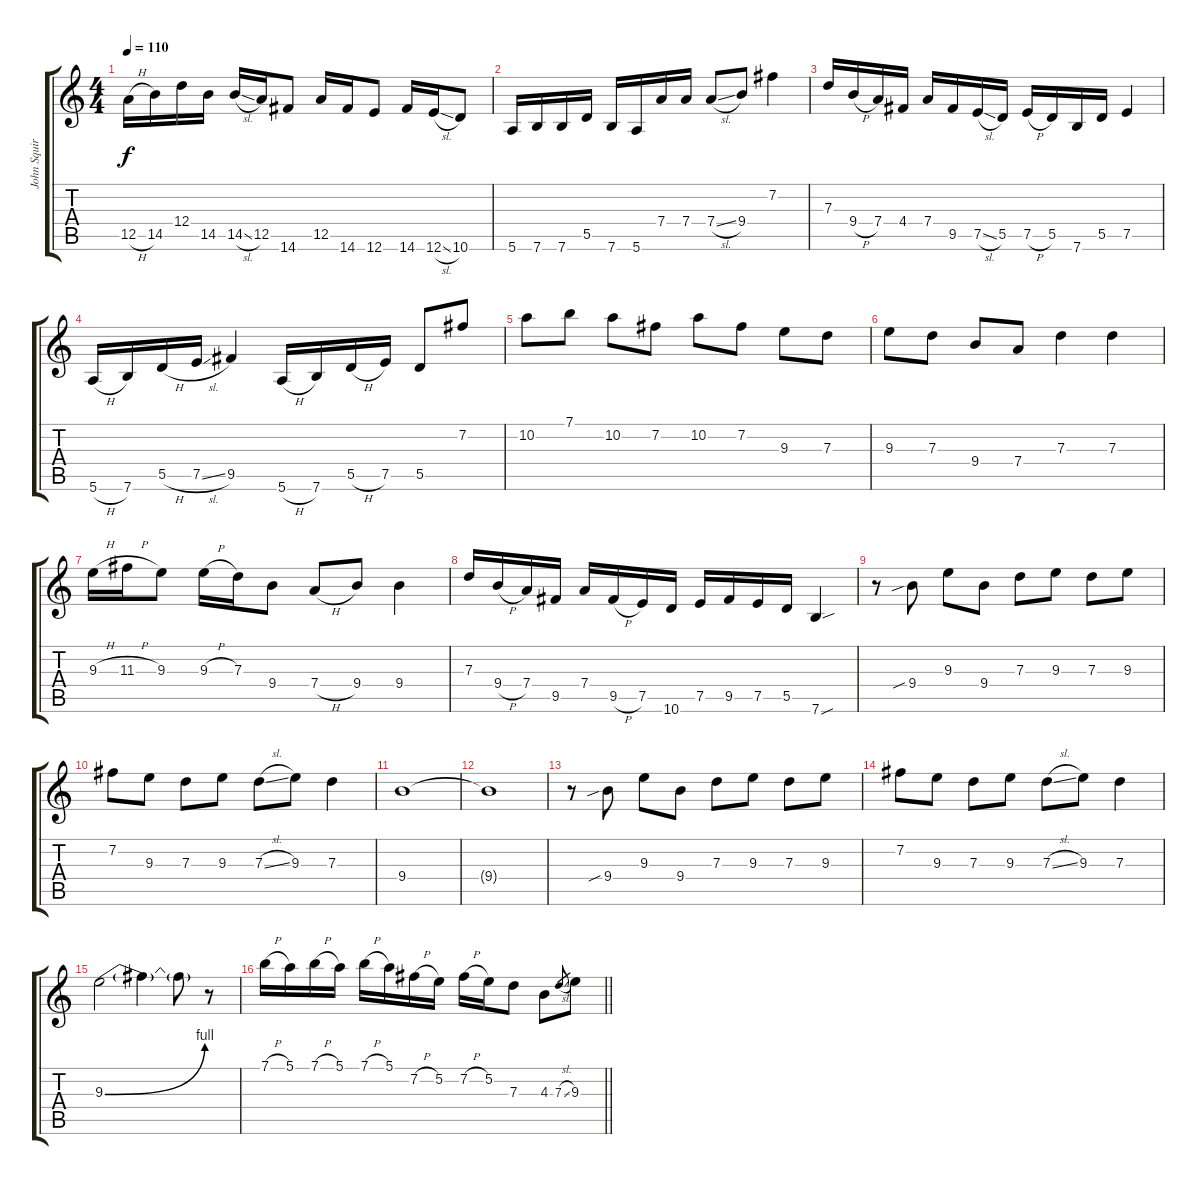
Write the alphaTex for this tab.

\track ("John Squire Lead" "John Squir") {instrument electricguitarjazz}
\staff {score tabs}
\tuning (E4 B3 G3 D3 A2 E2) {hide}
\ts (4 4)
\tempo 110
\clef g2
\ks c
12.5{h}.16{dy f} 14.5.16 12.4.16 14.5.16 14.5{sl}.16 12.5.16 14.6.8 12.5.16 14.6.16 12.6.8 14.6.16 12.6{sl}.16 10.6.8 |
5.6.16 7.6.16 7.6.16 5.5.16 7.6.16 5.6.16 7.4.16 7.4.16 7.4{sl}.8 9.4.8 7.2.4 |
7.3.16 9.4{h}.16 7.4.16 4.4.16 7.4.16 9.5.16 7.5{sl}.16 5.5.16 7.5{h}.16 5.5.16 7.6.16 5.5.16 7.5.4 |
5.6{h}.16 7.6.16 5.5{h}.16 7.5{sl}.16 9.5.4 5.6{h}.16 7.6.16 5.5{h}.16 7.5.16 5.5.8 7.2.8 |
10.2.8 7.1.8 10.2.8 7.2.8 10.2.8 7.2.8 9.3.8 7.3.8 |
9.3.8 7.3.8 9.4.8 7.4.8 7.3.4 7.3.4 |
9.3{h}.16 11.3{h}.16 9.3.8 9.3{h}.16 7.3.16 9.4.8 7.4{h}.8 9.4.8 9.4.4 |
7.3.16 9.4{h}.16 7.4.16 9.5.16 7.4.16 9.5{h}.16 7.5.16 10.6.16 7.5.16 9.5.16 7.5.16 5.5.16 7.6{sou}.4 |
r.8{volume 10} 9.4{sib}.8 9.3.8 9.4.8 7.3.8 9.3.8 7.3.8 9.3.8 |
7.2.8 9.3.8 7.3.8 9.3.8 7.3{sl}.8 9.3.8 7.3.4 |
9.4.1 |
9.4{t}.1 |
r.8 9.4{sib}.8 9.3.8 9.4.8 7.3.8 9.3.8 7.3.8 9.3.8 |
7.2.8 9.3.8 7.3.8 9.3.8 7.3{sl}.8 9.3.8 7.3.4 |
9.3{be (bend 0 0 60 4)}.2 9.3{t}.4 9.3{t}.8 r.8 |
\barLineRight lightlight
7.1{h}.16 5.1.16 7.1{h}.16 5.1.16 7.1{h}.16 5.1.16 7.2{h}.16 5.2.16 7.2{h}.16 5.2.16 7.3.8 4.3.8 7.3{sl}.8{gr} 9.3.8
